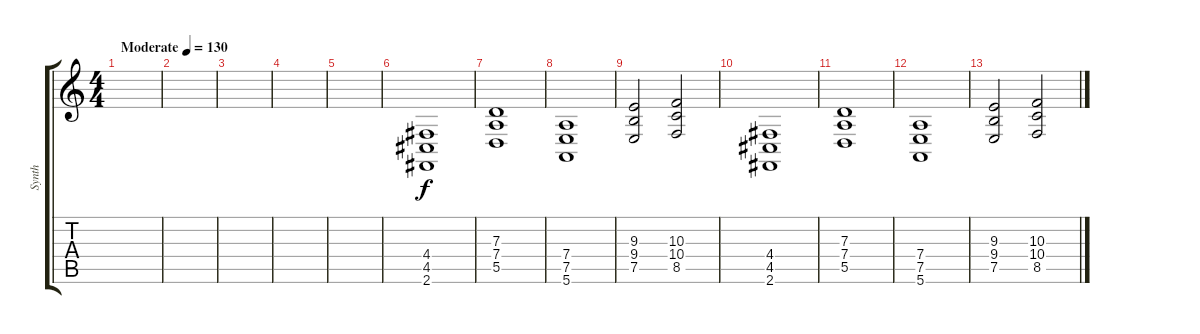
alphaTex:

\track ("Synth" "Synth") {instrument synthstrings1}
\staff {score tabs}
\tuning (E4 B3 G3 D3 A2 E2) {hide}
\ts (4 4)
\tempo (130 "Moderate")
\clef g2
\ks c
|
|
|
|
|
(4.4 4.5 2.6).1 |
(7.3 7.4 5.5).1 |
(7.4 7.5 5.6).1 |
(9.3 9.4 7.5).2 (10.3 10.4 8.5).2 |
(4.4 4.5 2.6).1 |
(7.3 7.4 5.5).1 |
(7.4 7.5 5.6).1 |
(9.3 9.4 7.5).2 (10.3 10.4 8.5).2
